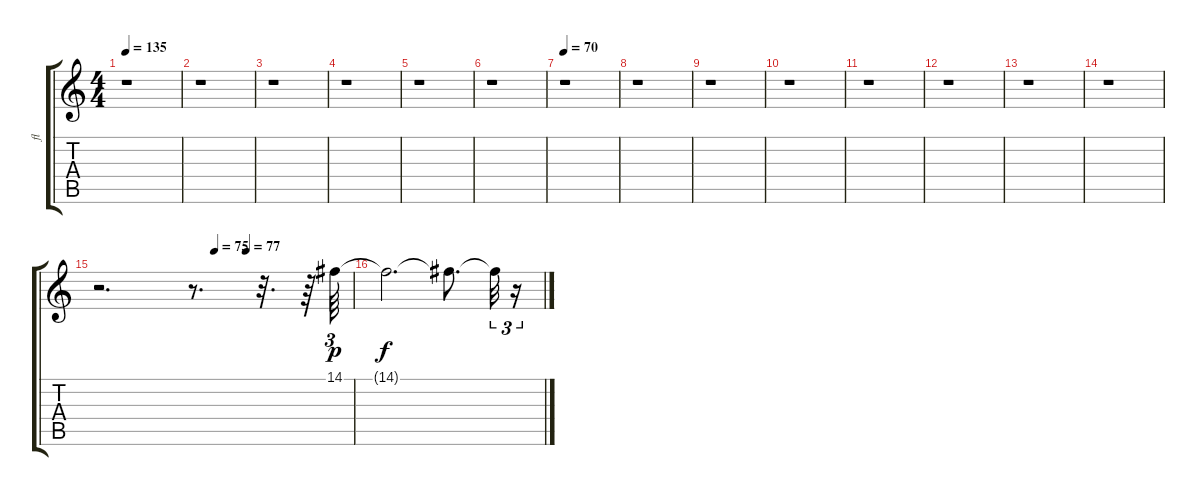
\track ("fl" "fl") {instrument flute}
\staff {score tabs}
\tuning (E4 B3 G3 D3 A2 E2) {hide}
\ts (4 4)
\tempo 135
\clef g2
\ks c
r.1{dy f} |
r.1 |
r.1 |
r.1 |
r.1 |
r.1 |
\tempo 70
r.1 |
r.1 |
r.1 |
r.1 |
r.1 |
r.1 |
r.1 |
r.1 |
\tempo (75 0.4583333333333333)
\tempo (77 0.5833333333333334)
r.2{d} r.8{d} r.32{d} r.64 14.1.64{tu (3 2) dy p} |
14.1{t}.2{d dy f} 14.1{t}.8{d} 14.1{t}.32{tu (3 2)} r.16{tu (3 2)}
